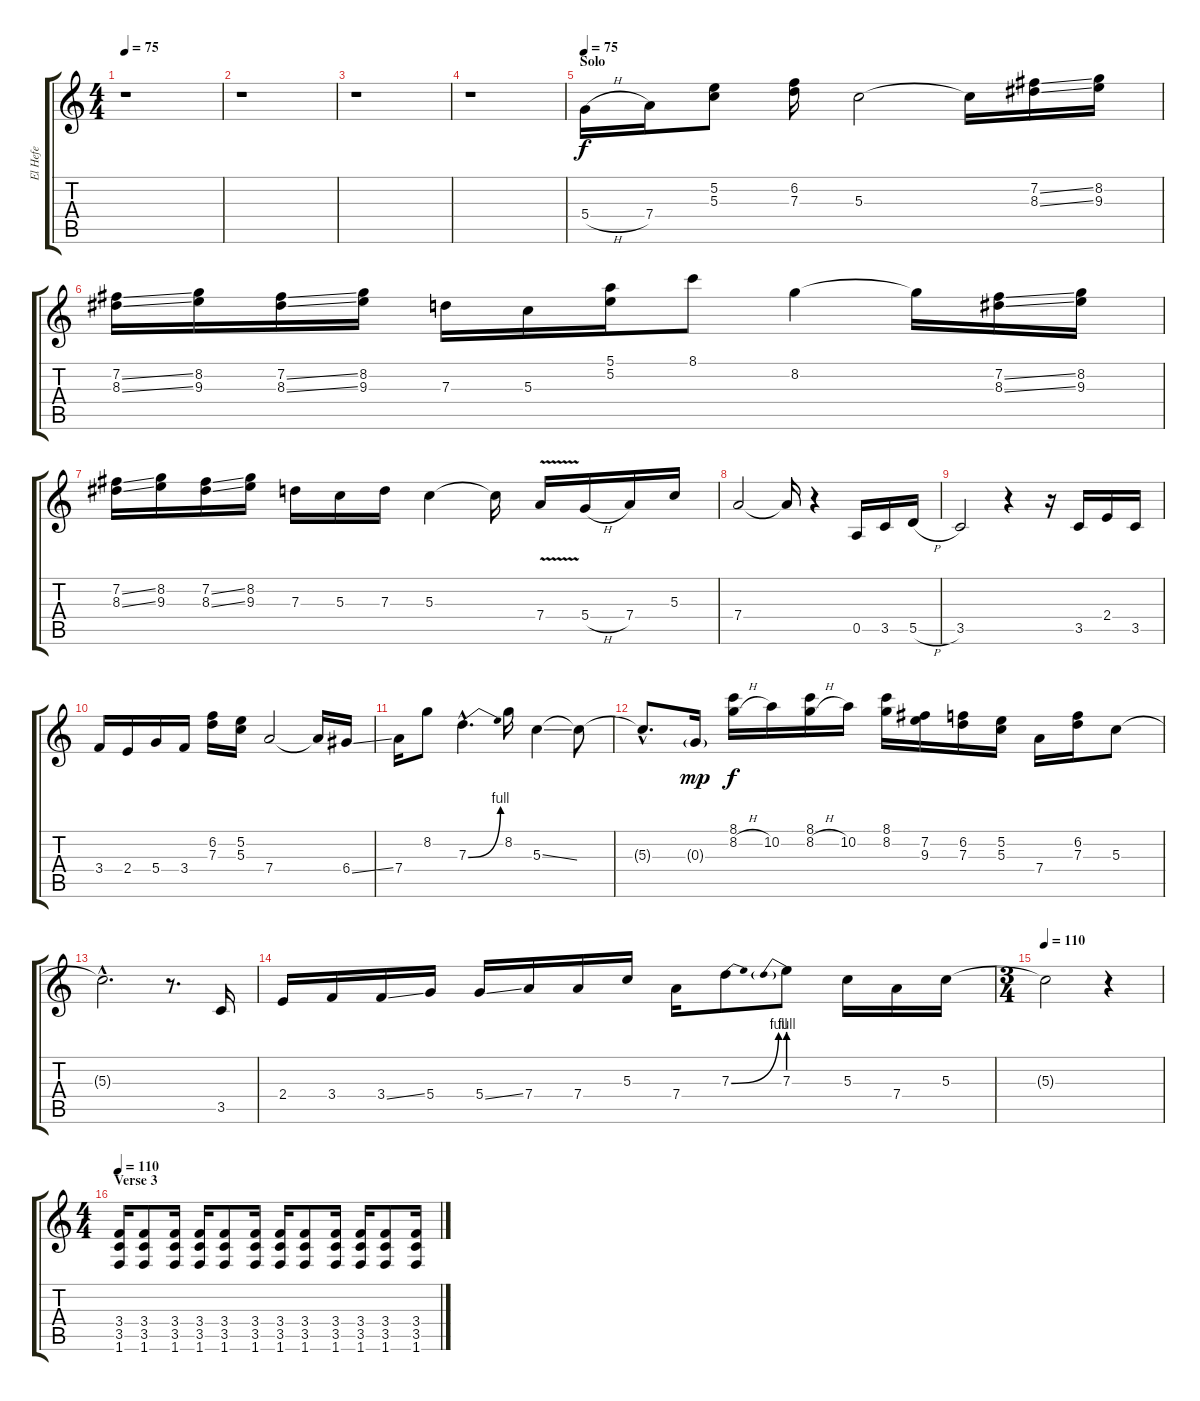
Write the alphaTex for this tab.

\track ("El Hefe" "El Hefe") {instrument overdrivenguitar}
\staff {score tabs}
\tuning (E4 B3 G3 D3 A2 E2) {hide}
\ts (4 4)
\tempo 75
\clef g2
\ks c
r.1{dy f} |
r.1 |
r.1 |
r.1 |
\section ("" "Solo")
\tempo 75
5.4{h}.16{volume 14 balance 0 instrument electricguitarclean} 7.4.16 (5.2 5.3).8 (6.2 7.3).16 5.3.2 5.3{t}.16 (7.2{ss} 8.3{ss}).16 (8.2 9.3).16 |
(7.2{ss} 8.3{ss}).16 (8.2 9.3).16 (7.2{ss} 8.3{ss}).16 (8.2 9.3).16 7.3.16 5.3.16 (5.1 5.2).16 8.1.8 8.2.4 8.2{t}.16 (7.2{ss} 8.3{ss}).16 (8.2 9.3).16 |
(7.2{ss} 8.3{ss}).16 (8.2 9.3).16 (7.2{ss} 8.3{ss}).16 (8.2 9.3).16 7.3.16 5.3.16 7.3.16 5.3.4 5.3{t}.16 7.4{v}.16 5.4{h}.16 7.4.16 5.3.16 |
7.4.2 7.4{t}.16 r.4 0.5.16 3.5.16 5.5{h}.16 |
3.5.2 r.4 r.16 3.5.16 2.4.16 3.5.16 |
3.4.16 2.4.16 5.4.16 3.4.16 (6.2 7.3).16 (5.2 5.3).16 7.4.2 7.4{t}.16 6.4{ss}.16 |
7.4.16 8.2.8 7.3{be (bend 0 0 60 4) hac}.4{d} 8.2.16 5.3{ss}.4 5.3{t}.8 |
5.3{hac t}.8{d} 0.3{g}.16{dy mp} (8.1 8.2{h}).16{dy f} 10.2.16 (8.1 8.2{h}).16 10.2.16 (8.1 8.2).16 (7.2 9.3).16 (6.2 7.3).16 (5.2 5.3).16 7.4.16 (6.2 7.3).16 5.3.8 |
5.3{hac t}.2{d} r.8{d} 3.5.16 |
2.4.16 3.4.16 3.4{ss}.16 5.4.16 5.4{ss}.16 7.4.16 7.4.16 5.3.16 7.4.16 7.3{be (bend 0 0 60 4)}.8 7.3{be (prebend 0 4 60 4)}.8 5.3.16 7.4.16 5.3.16 |
\ts (3 4)
\tempo 110
5.3{t}.2{volume 9} r.4 |
\ts (4 4)
\section ("" "Verse 3")
\tempo 110
(3.4 3.5 1.6).16{volume 13 balance 5 instrument overdrivenguitar} (3.4 3.5 1.6).8 (3.4 3.5 1.6).16 (3.4 3.5 1.6).16 (3.4 3.5 1.6).8 (3.4 3.5 1.6).16 (3.4 3.5 1.6).16 (3.4 3.5 1.6).8 (3.4 3.5 1.6).16 (3.4 3.5 1.6).16 (3.4 3.5 1.6).8 (3.4 3.5 1.6).16
